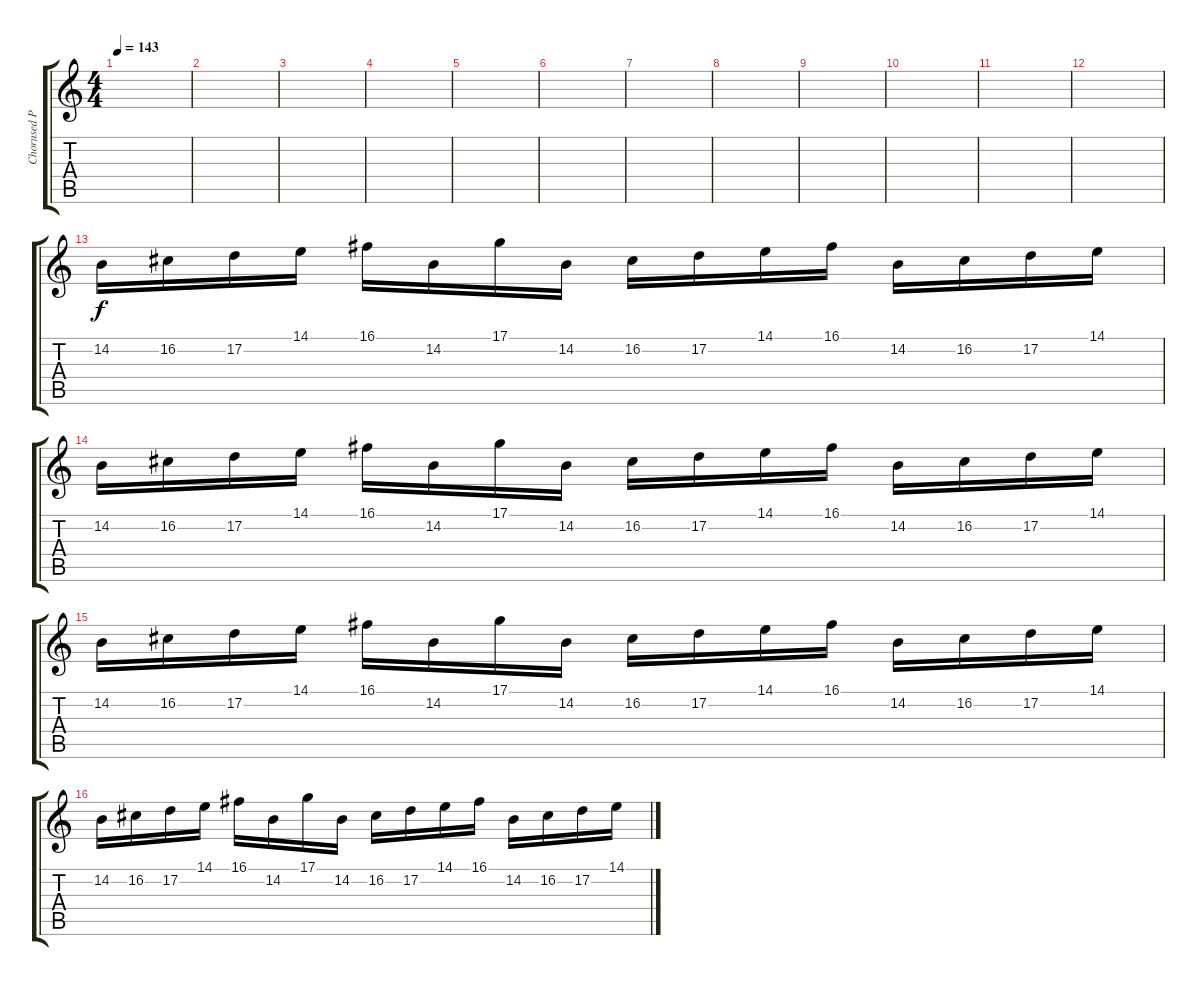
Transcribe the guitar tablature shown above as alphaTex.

\track ("Chorused Piano" "Chorused P") {instrument electricpiano2}
\staff {score tabs}
\tuning (D4 A3 F3 C3 G2 D2) {hide}
\ts (4 4)
\tempo 143
\clef g2
\ks c
|
|
|
|
|
|
|
|
|
|
|
|
14.2.16 16.2.16 17.2.16 14.1.16 16.1.16 14.2.16 17.1.16 14.2.16 16.2.16 17.2.16 14.1.16 16.1.16 14.2.16 16.2.16 17.2.16 14.1.16 |
14.2.16 16.2.16 17.2.16 14.1.16 16.1.16 14.2.16 17.1.16 14.2.16 16.2.16 17.2.16 14.1.16 16.1.16 14.2.16 16.2.16 17.2.16 14.1.16 |
14.2.16 16.2.16 17.2.16 14.1.16 16.1.16 14.2.16 17.1.16 14.2.16 16.2.16 17.2.16 14.1.16 16.1.16 14.2.16 16.2.16 17.2.16 14.1.16 |
14.2.16 16.2.16 17.2.16 14.1.16 16.1.16 14.2.16 17.1.16 14.2.16 16.2.16 17.2.16 14.1.16 16.1.16 14.2.16 16.2.16 17.2.16 14.1.16
